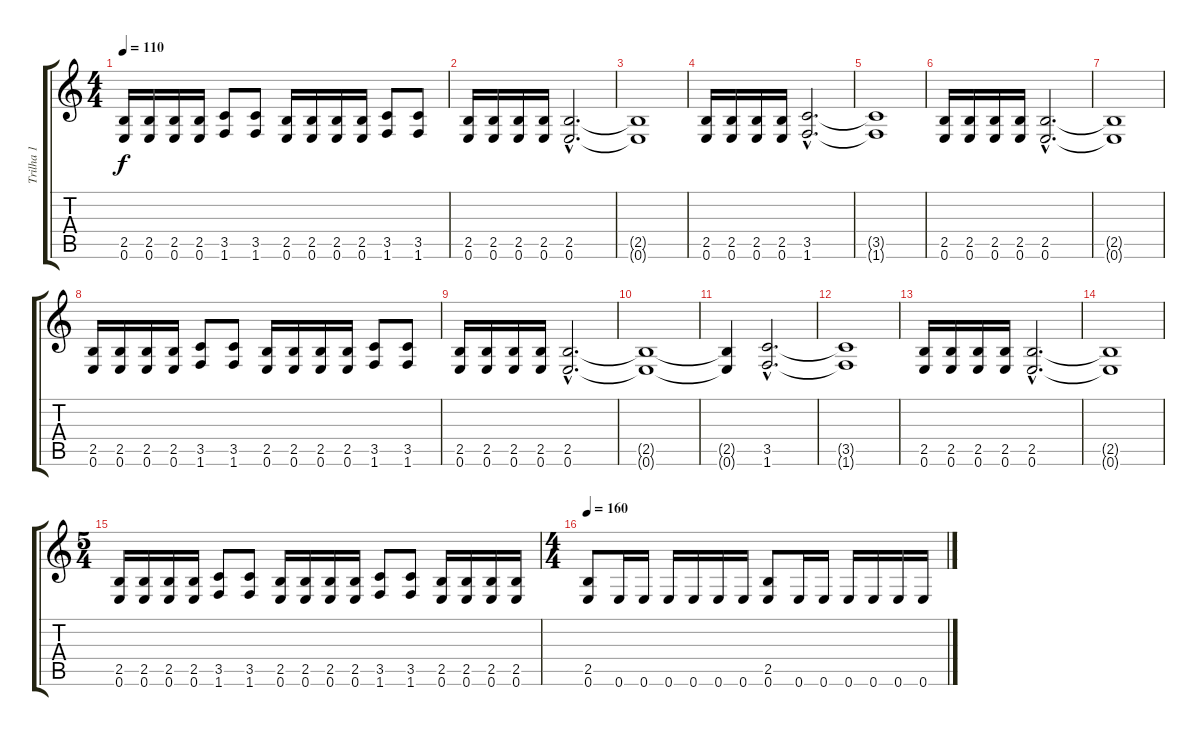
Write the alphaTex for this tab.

\track ("Trilha 1" "Trilha 1") {instrument distortionguitar}
\staff {score tabs}
\tuning (E4 B3 G3 D3 A2 E2) {hide}
\ts (4 4)
\tempo 110
\tempo 105
\tempo 110
\clef g2
\ks c
(2.5 0.6).16{dy f instrument distortionguitar} (2.5 0.6).16 (2.5 0.6).16 (2.5 0.6).16 (3.5 1.6).8 (3.5 1.6).8 (2.5 0.6).16 (2.5 0.6).16 (2.5 0.6).16 (2.5 0.6).16 (3.5 1.6).8 (3.5 1.6).8 |
(2.5 0.6).16 (2.5 0.6).16 (2.5 0.6).16 (2.5 0.6).16 (2.5{hac} 0.6{hac}).2{d} |
(2.5{t} 0.6{t}).1 |
(2.5 0.6).16 (2.5 0.6).16 (2.5 0.6).16 (2.5 0.6).16 (3.5{hac} 1.6{hac}).2{d} |
(3.5{t} 1.6{t}).1 |
(2.5 0.6).16 (2.5 0.6).16 (2.5 0.6).16 (2.5 0.6).16 (2.5{hac} 0.6{hac}).2{d} |
(2.5{t} 0.6{t}).1 |
(2.5 0.6).16 (2.5 0.6).16 (2.5 0.6).16 (2.5 0.6).16 (3.5 1.6).8 (3.5 1.6).8 (2.5 0.6).16 (2.5 0.6).16 (2.5 0.6).16 (2.5 0.6).16 (3.5 1.6).8 (3.5 1.6).8 |
(2.5 0.6).16 (2.5 0.6).16 (2.5 0.6).16 (2.5 0.6).16 (2.5{hac} 0.6{hac}).2{d} |
(2.5{t} 0.6{t}).1 |
(2.5{t} 0.6{t}).4 (3.5{hac} 1.6{hac}).2{d} |
(3.5{t} 1.6{t}).1 |
(2.5 0.6).16 (2.5 0.6).16 (2.5 0.6).16 (2.5 0.6).16 (2.5{hac} 0.6{hac}).2{d} |
(2.5{t} 0.6{t}).1 |
\ts (5 4)
(2.5 0.6).16 (2.5 0.6).16 (2.5 0.6).16 (2.5 0.6).16 (3.5 1.6).8 (3.5 1.6).8 (2.5 0.6).16 (2.5 0.6).16 (2.5 0.6).16 (2.5 0.6).16 (3.5 1.6).8 (3.5 1.6).8 (2.5 0.6).16 (2.5 0.6).16 (2.5 0.6).16 (2.5 0.6).16 |
\ts (4 4)
\tempo 160
(2.5 0.6).8 0.6.16 0.6.16 0.6.16 0.6.16 0.6.16 0.6.16 (2.5 0.6).8 0.6.16 0.6.16 0.6.16 0.6.16 0.6.16 0.6.16
